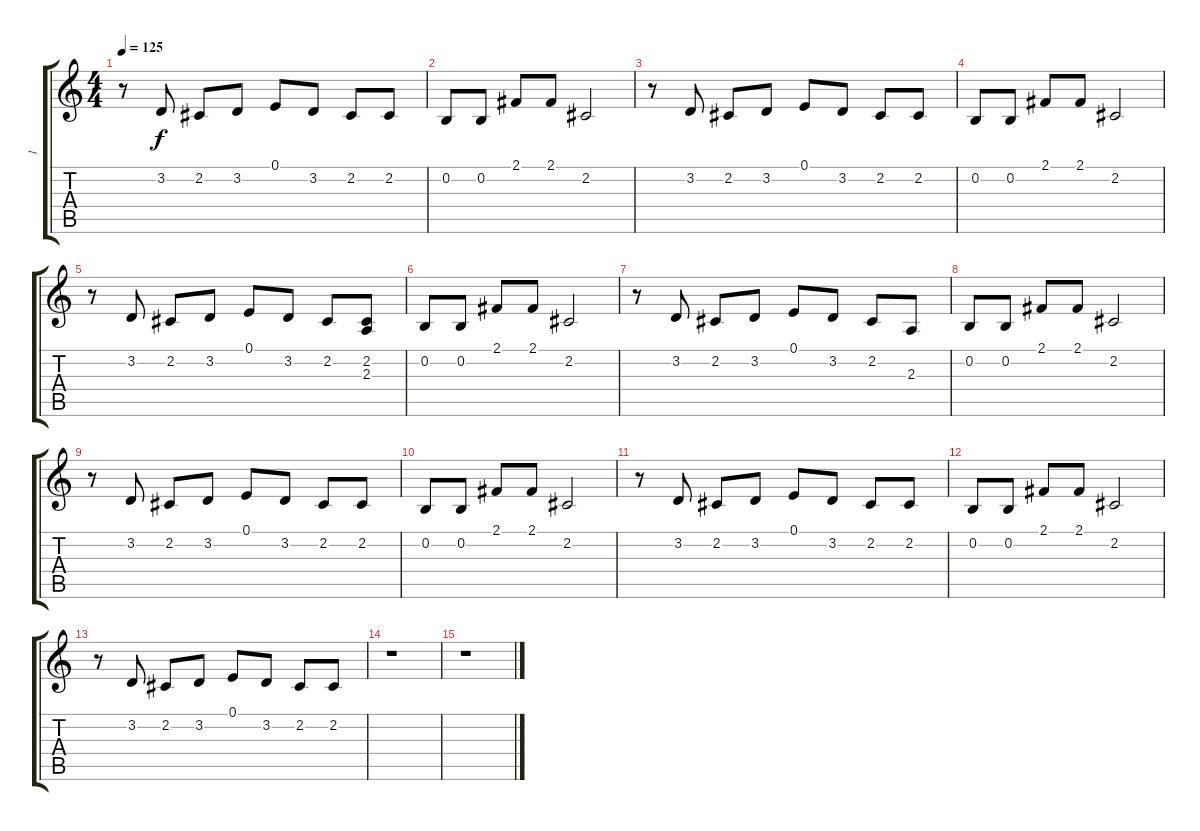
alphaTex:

\track ("1" "1") {instrument fx5brightness}
\staff {score tabs}
\tuning (E4 B3 G3 D3 A2 E2) {hide}
\ts (4 4)
\tempo 125
\clef g2
\ks c
r.8{dy f} 3.2.8 2.2.8 3.2.8 0.1.8 3.2.8 2.2.8 2.2.8 |
0.2.8 0.2.8 2.1.8 2.1.8 2.2.2 |
r.8 3.2.8 2.2.8 3.2.8 0.1.8 3.2.8 2.2.8 2.2.8 |
0.2.8 0.2.8 2.1.8 2.1.8 2.2.2 |
r.8 3.2.8 2.2.8 3.2.8 0.1.8 3.2.8 2.2.8 (2.2 2.3).8 |
0.2.8 0.2.8 2.1.8 2.1.8 2.2.2 |
r.8 3.2.8 2.2.8 3.2.8 0.1.8 3.2.8 2.2.8 2.3.8 |
0.2.8 0.2.8 2.1.8 2.1.8 2.2.2 |
r.8 3.2.8 2.2.8 3.2.8 0.1.8 3.2.8 2.2.8 2.2.8 |
0.2.8 0.2.8 2.1.8 2.1.8 2.2.2 |
r.8 3.2.8 2.2.8 3.2.8 0.1.8 3.2.8 2.2.8 2.2.8 |
0.2.8 0.2.8 2.1.8 2.1.8 2.2.2 |
r.8 3.2.8 2.2.8 3.2.8 0.1.8 3.2.8 2.2.8 2.2.8 |
r.1 |
r.1
